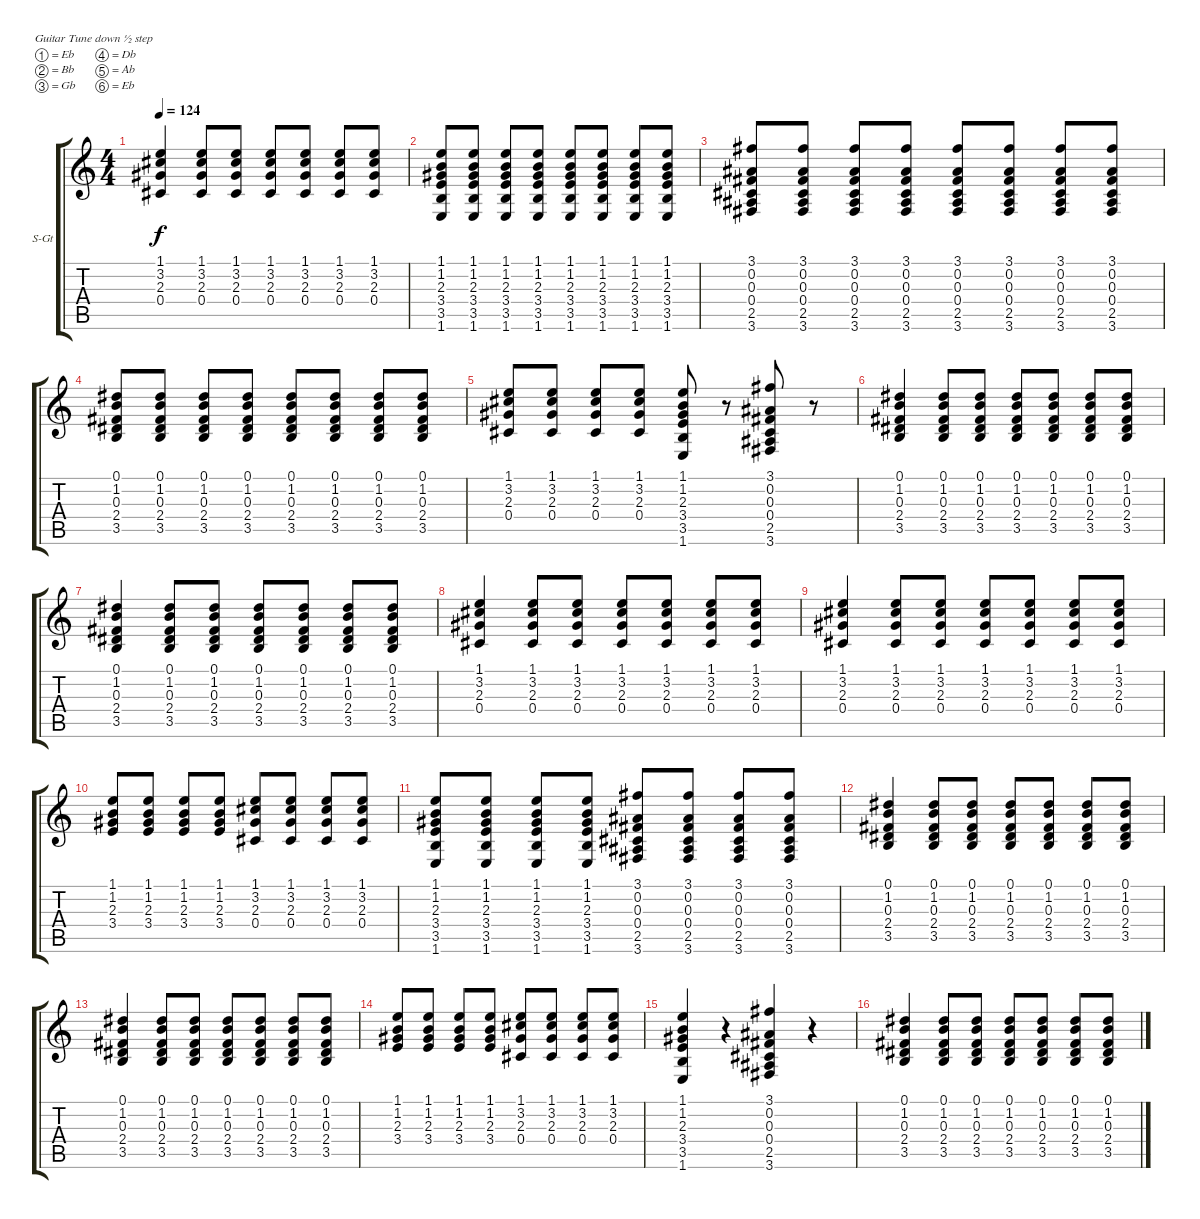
\bracketExtendMode groupsimilarinstruments
\firstSystemTrackNameOrientation horizontal
\otherSystemsTrackNameOrientation horizontal
\track ("Gt 1" "S-Gt") {instrument acousticguitarsteel}
\staff {score tabs}
\tuning (Eb4 Bb3 Gb3 Db3 Ab2 Eb2)
\ts (4 4)
\tempo 124
\clef g2
\scale
1.03909
\ks c
(1.1 3.2 2.3 0.4).4{dy f} (1.1 3.2 2.3 0.4).8 (1.1 3.2 2.3 0.4).8 (1.1 3.2 2.3 0.4).8 (1.1 3.2 2.3 0.4).8 (1.1 3.2 2.3 0.4).8 (1.1 3.2 2.3 0.4).8 |
\scale
0.960908 (1.6 3.5 3.4 2.3 1.2 1.1).8 (1.6 3.5 3.4 2.3 1.2 1.1).8 (1.6 3.5 3.4 2.3 1.2 1.1).8 (1.6 3.5 3.4 2.3 1.2 1.1).8 (1.6 3.5 3.4 2.3 1.2 1.1).8 (1.6 3.5 3.4 2.3 1.2 1.1).8 (1.6 3.5 3.4 2.3 1.2 1.1).8 (1.6 3.5 3.4 2.3 1.2 1.1).8 |
\scale
1.03909 (3.6 2.5 3.1 0.4 0.3 0.2).8 (3.6 2.5 3.1 0.4 0.3 0.2).8 (3.6 2.5 3.1 0.4 0.3 0.2).8 (3.6 2.5 3.1 0.4 0.3 0.2).8 (3.6 2.5 3.1 0.4 0.3 0.2).8 (3.6 2.5 3.1 0.4 0.3 0.2).8 (3.6 2.5 3.1 0.4 0.3 0.2).8 (3.6 2.5 3.1 0.4 0.3 0.2).8 |
\scale
0.960908 (3.5 2.4 1.2 0.3 0.1).8 (3.5 2.4 1.2 0.3 0.1).8 (3.5 2.4 1.2 0.3 0.1).8 (3.5 2.4 1.2 0.3 0.1).8 (3.5 2.4 1.2 0.3 0.1).8 (3.5 2.4 1.2 0.3 0.1).8 (3.5 2.4 1.2 0.3 0.1).8 (3.5 2.4 1.2 0.3 0.1).8 |
\scale
1.03909 (1.1 3.2 2.3 0.4).8 (1.1 3.2 2.3 0.4).8 (1.1 3.2 2.3 0.4).8 (1.1 3.2 2.3 0.4).8 (1.6 3.5 3.4 2.3 1.2 1.1).8 r.8 (3.6 2.5 3.1 0.4 0.3 0.2).8 r.8 |
\scale
0.960908 (3.5 2.4 1.2 0.3 0.1).4 (3.5 2.4 1.2 0.3 0.1).8 (3.5 2.4 1.2 0.3 0.1).8 (3.5 2.4 1.2 0.3 0.1).8 (3.5 2.4 1.2 0.3 0.1).8 (3.5 2.4 1.2 0.3 0.1).8 (3.5 2.4 1.2 0.3 0.1).8 |
\scale
1.03909 (3.5 2.4 1.2 0.3 0.1).4 (3.5 2.4 1.2 0.3 0.1).8 (3.5 2.4 1.2 0.3 0.1).8 (3.5 2.4 1.2 0.3 0.1).8 (3.5 2.4 1.2 0.3 0.1).8 (3.5 2.4 1.2 0.3 0.1).8 (3.5 2.4 1.2 0.3 0.1).8 |
\scale
0.960908 (1.1 3.2 2.3 0.4).4 (1.1 3.2 2.3 0.4).8 (1.1 3.2 2.3 0.4).8 (1.1 3.2 2.3 0.4).8 (1.1 3.2 2.3 0.4).8 (1.1 3.2 2.3 0.4).8 (1.1 3.2 2.3 0.4).8 |
\scale
1.03909 (1.1 3.2 2.3 0.4).4 (1.1 3.2 2.3 0.4).8 (1.1 3.2 2.3 0.4).8 (1.1 3.2 2.3 0.4).8 (1.1 3.2 2.3 0.4).8 (1.1 3.2 2.3 0.4).8 (1.1 3.2 2.3 0.4).8 |
\scale
0.960908 (2.3 1.2 1.1 3.4).8 (3.4 2.3 1.2 1.1).8 (3.4 2.3 1.2 1.1).8 (3.4 2.3 1.2 1.1).8 (1.1 3.2 2.3 0.4).8 (1.1 3.2 2.3 0.4).8 (1.1 3.2 2.3 0.4).8 (1.1 3.2 2.3 0.4).8 |
\scale
1.03909 (1.1 1.2 2.3 3.4 3.5 1.6).8 (1.1 1.2 2.3 3.4 3.5 1.6).8 (1.1 1.2 2.3 3.4 3.5 1.6).8 (1.1 1.2 2.3 3.4 3.5 1.6).8 (3.6 2.5 3.1 0.4 0.3 0.2).8 (3.6 2.5 3.1 0.4 0.3 0.2).8 (3.6 2.5 3.1 0.4 0.3 0.2).8 (3.6 2.5 3.1 0.4 0.3 0.2).8 |
\scale
0.960908 (3.5 2.4 1.2 0.3 0.1).4 (3.5 2.4 1.2 0.3 0.1).8 (3.5 2.4 1.2 0.3 0.1).8 (3.5 2.4 1.2 0.3 0.1).8 (3.5 2.4 1.2 0.3 0.1).8 (3.5 2.4 1.2 0.3 0.1).8 (3.5 2.4 1.2 0.3 0.1).8 |
\scale
1.03909 (3.5 2.4 1.2 0.3 0.1).4 (3.5 2.4 1.2 0.3 0.1).8 (3.5 2.4 1.2 0.3 0.1).8 (3.5 2.4 1.2 0.3 0.1).8 (3.5 2.4 1.2 0.3 0.1).8 (3.5 2.4 1.2 0.3 0.1).8 (3.5 2.4 1.2 0.3 0.1).8 |
\scale
0.960908 (2.3 1.2 1.1 3.4).8 (3.4 2.3 1.2 1.1).8 (3.4 2.3 1.2 1.1).8 (3.4 2.3 1.2 1.1).8 (1.1 3.2 2.3 0.4).8 (1.1 3.2 2.3 0.4).8 (1.1 3.2 2.3 0.4).8 (1.1 3.2 2.3 0.4).8 |
\scale
1.03909 (1.1 1.2 2.3 3.4 3.5 1.6).4 r.4 (3.1 0.2 0.3 0.4 2.5 3.6).4 r.4 |
\scale
0.960908 (3.5 2.4 1.2 0.3 0.1).4 (3.5 2.4 1.2 0.3 0.1).8 (3.5 2.4 1.2 0.3 0.1).8 (3.5 2.4 1.2 0.3 0.1).8 (3.5 2.4 1.2 0.3 0.1).8 (3.5 2.4 1.2 0.3 0.1).8 (3.5 2.4 1.2 0.3 0.1).8
